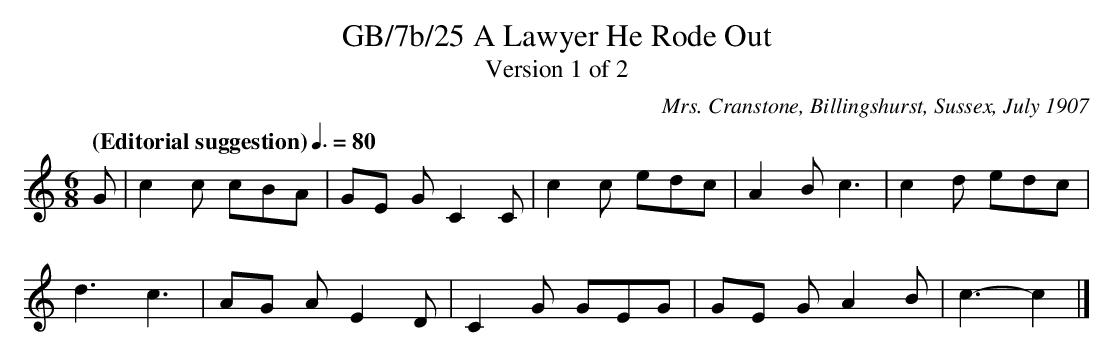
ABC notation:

X:1
T:GB/7b/25 A Lawyer He Rode Out
T:Version 1 of 2
C:Mrs. Cranstone, Billingshurst, Sussex, July 1907
L:1/8
M:6/8
Q:"(Editorial suggestion)" 3/8=80
K:C
G | c2 c cBA | GE G C2 C | c2 c edc | A2 B c3 | c2 d edc |
d3 c3 | AG A E2 D | C2 G GEG | GE G A2 B | c3-c2 |]
